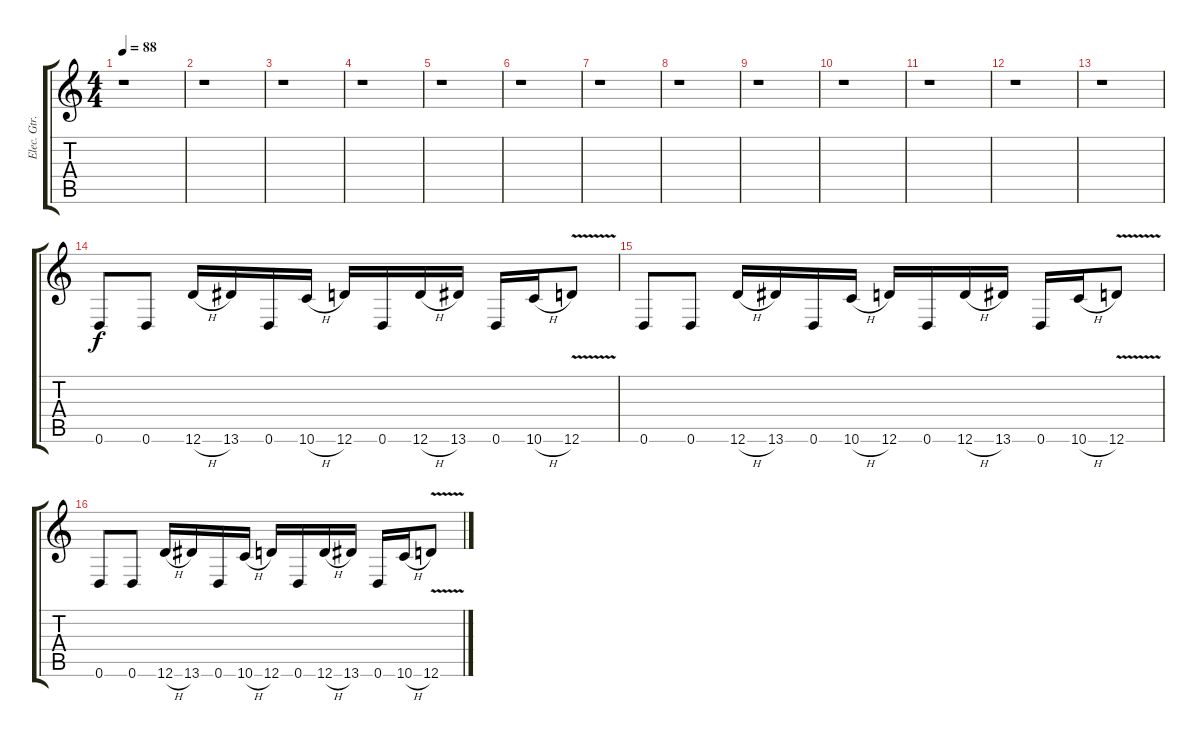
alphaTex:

\track ("Elec. Gtr. 1" "Elec. Gtr.") {instrument distortionguitar}
\staff {score tabs}
\tuning (E4 B3 G3 D3 A2 D2) {hide}
\ts (4 4)
\tempo 88
\clef g2
\ks c
r.1{dy f} |
r.1 |
r.1 |
r.1 |
r.1 |
r.1 |
r.1 |
r.1 |
r.1 |
r.1 |
r.1 |
r.1 |
r.1 |
0.6.8 0.6.8 12.6{h}.16 13.6.16 0.6.16 10.6{h}.16 12.6.16 0.6.16 12.6{h}.16 13.6.16 0.6.16 10.6{h}.16 12.6{v}.8 |
0.6.8 0.6.8 12.6{h}.16 13.6.16 0.6.16 10.6{h}.16 12.6.16 0.6.16 12.6{h}.16 13.6.16 0.6.16 10.6{h}.16 12.6{v}.8 |
0.6.8 0.6.8 12.6{h}.16 13.6.16 0.6.16 10.6{h}.16 12.6.16 0.6.16 12.6{h}.16 13.6.16 0.6.16 10.6{h}.16 12.6{v}.8
